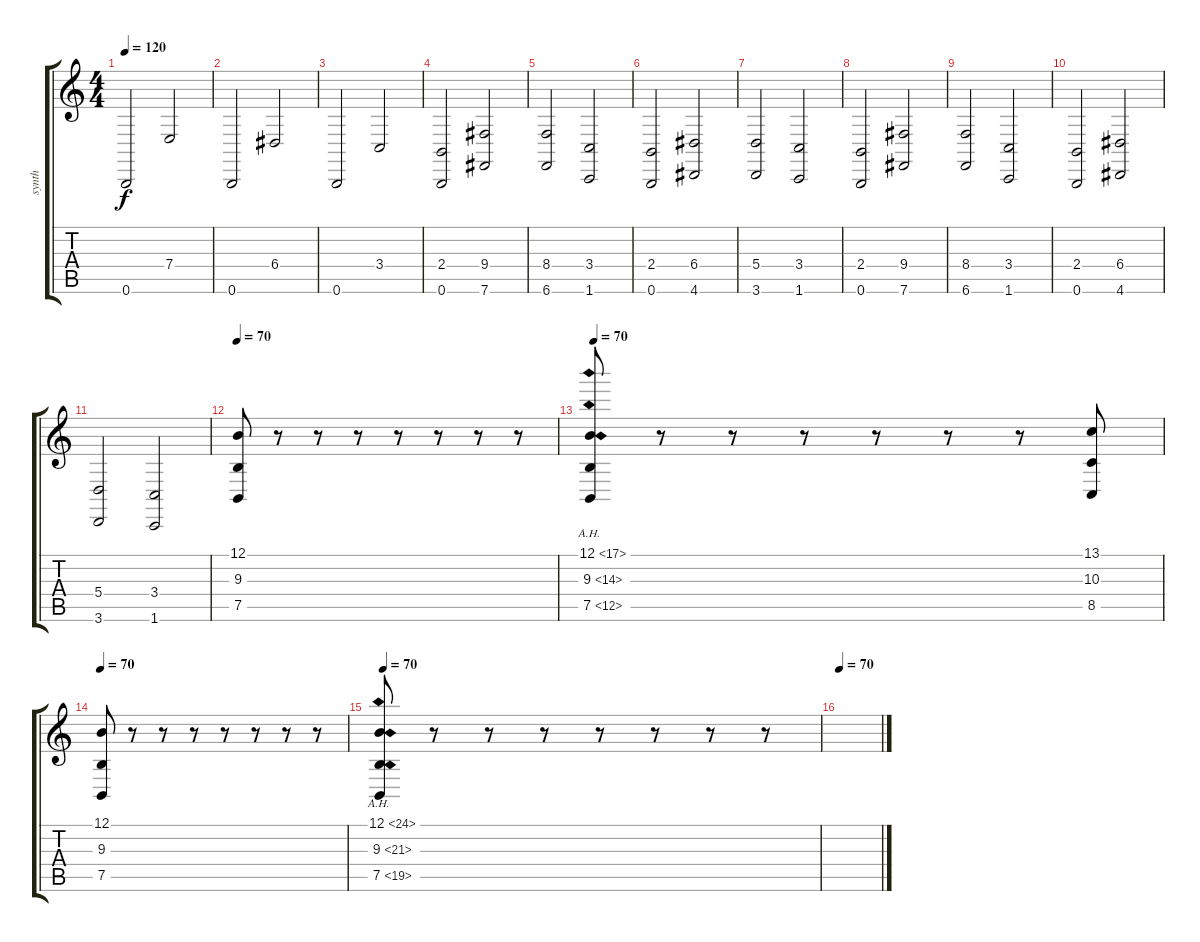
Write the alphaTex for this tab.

\track ("synth" "synth") {instrument synthstrings1}
\staff {score tabs}
\tuning (B3 Gb3 D3 A2 E2 B1) {hide}
\ts (4 4)
\tempo 120
\clef g2
\ks c
0.6.2{dy f} 7.4.2 |
0.6.2 6.4.2 |
0.6.2 3.4.2 |
(2.4 0.6).2 (9.4 7.6).2 |
(8.4 6.6).2 (3.4 1.6).2 |
(2.4 0.6).2 (6.4 4.6).2 |
(5.4 3.6).2 (3.4 1.6).2 |
(2.4 0.6).2 (9.4 7.6).2 |
(8.4 6.6).2 (3.4 1.6).2 |
(2.4 0.6).2 (6.4 4.6).2 |
(5.4 3.6).2 (3.4 1.6).2 |
\tempo 70
(12.1 9.3 7.5).8 r.8 r.8 r.8 r.8 r.8 r.8 r.8 |
\tempo 70
(12.1{ah 5} 9.3{ah 5} 7.5{ah 5}).8 r.8 r.8 r.8 r.8 r.8 r.8 (13.1 10.3 8.5).8 |
\tempo 70
(12.1 9.3 7.5).8 r.8 r.8 r.8 r.8 r.8 r.8 r.8 |
\tempo 70
(12.1{ah 12} 9.3{ah 12} 7.5{ah 12}).8 r.8 r.8 r.8 r.8 r.8 r.8 r.8 |
\tempo 70
